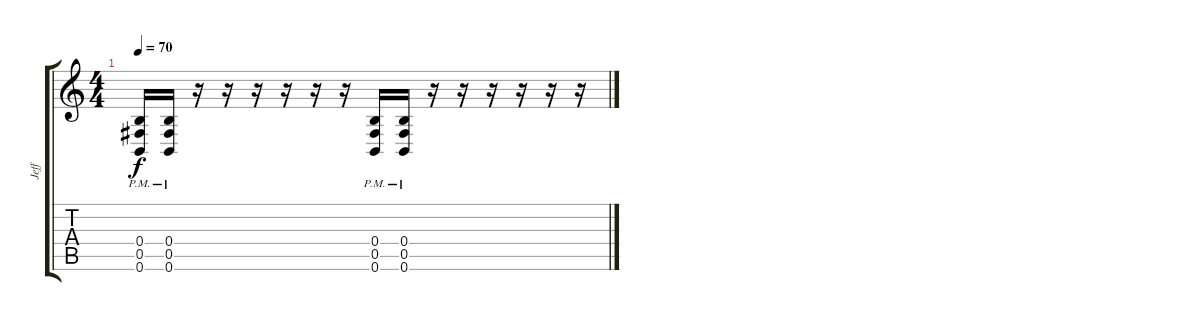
\track ("Jeff" "Jeff") {instrument distortionguitar}
\staff {score tabs}
\tuning (Db4 Ab3 E3 B2 Gb2 B1) {hide}
\ts (4 4)
\tempo 70
\clef g2
\ks c
(0.4 0.5 0.6{pm}).16{dy f} (0.4 0.5 0.6{pm}).16 r.16 r.16 r.16 r.16 r.16 r.16 (0.4 0.5 0.6{pm}).16 (0.4 0.5 0.6{pm}).16 r.16 r.16 r.16 r.16 r.16 r.16
